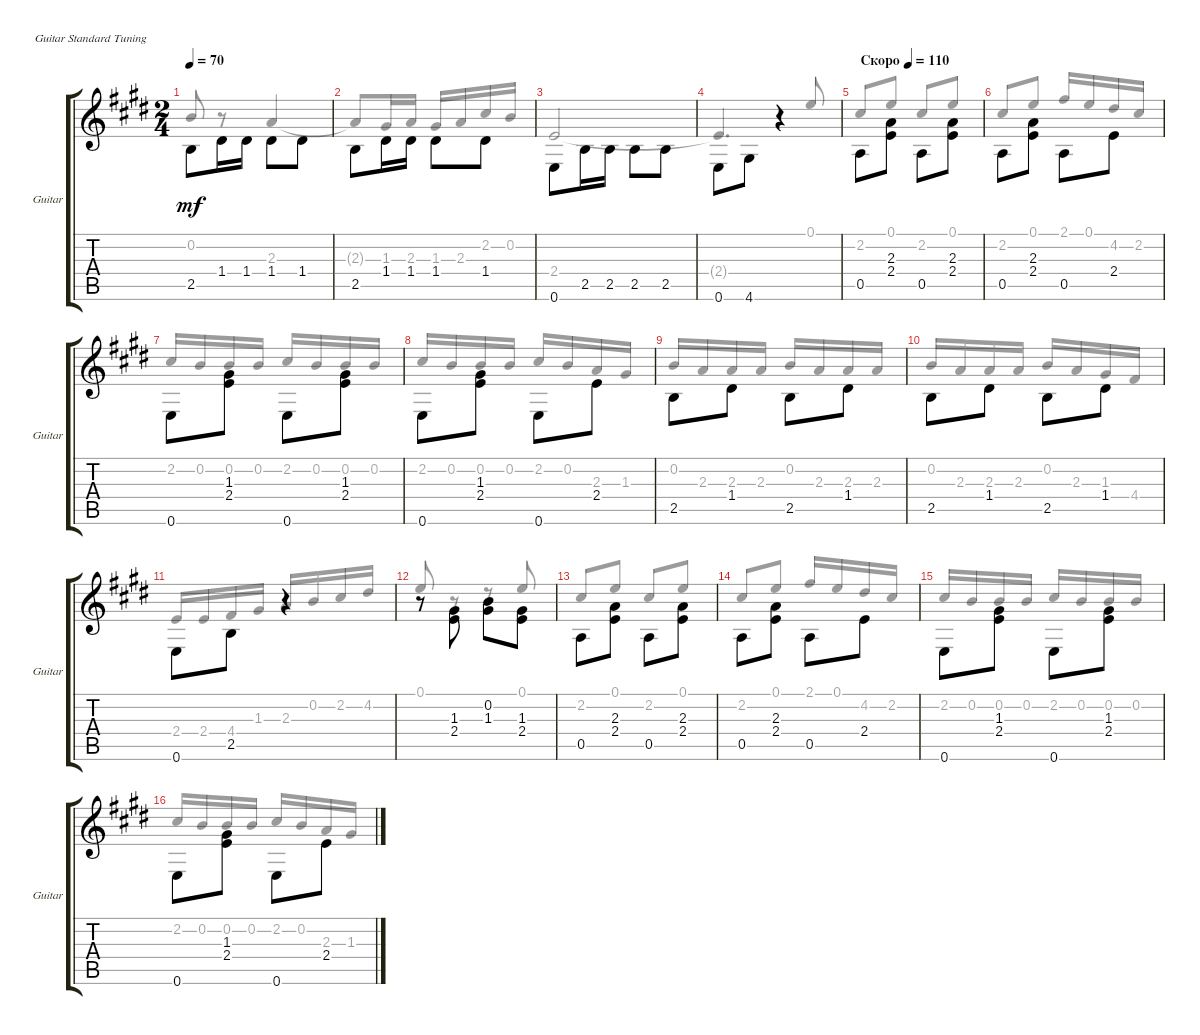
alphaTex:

\defaultSystemsLayout 4
\bracketExtendMode groupsimilarinstruments
\useSystemSignSeparator
\singleTrackTrackNamePolicy allsystems
\multiTrackTrackNamePolicy allsystems
\firstSystemTrackNameOrientation horizontal
\otherSystemsTrackNameOrientation horizontal
\track ("Guitar" "Guitar") {instrument acousticguitarsteel}
\staff {score tabs}
\tuning (E4 B3 G3 D3 A2 E2)
\voice
\ts (2 4)
\tempo 70
\clef g2
\ks e
2.5.8{dy mf beam invert} 1.4.16 1.4.16 1.4.8{beam invert} 1.4.8 |
2.5.8{beam invert} 1.4.16 1.4.16 1.4.8{beam invert} 1.4.8 |
0.6.8{beam invert} 2.5.16 2.5.16 2.5.8{beam invert} 2.5.8 |
0.6.8{beam invert} 4.6.8 r.4{beam invert} |
\tempo (110 "Скоро")
0.5.8{beam invert} (2.4 2.3).8 0.5.8{beam invert} (2.4 2.3).8 |
0.5.8{beam invert} (2.4 2.3).8 0.5.8{beam invert} 2.4.8 |
0.6.8{beam invert} (2.4 1.3).8 0.6.8{beam invert} (2.4 1.3).8 |
0.6.8{beam invert} (2.4 1.3).8 0.6.8{beam invert} 2.4.8 |
2.5.8{beam invert} 1.4.8 2.5.8{beam invert} 1.4.8 |
2.5.8{beam invert} 1.4.8 2.5.8{beam invert} 1.4.8 |
0.6.8{beam invert} 2.5.8 r.4{beam invert} |
r.8{beam invert} (2.4 1.3).8{beam invert} (1.3 0.2).8{beam invert} (2.4 1.3).8 |
0.5.8{beam invert} (2.4 2.3).8 0.5.8{beam invert} (2.4 2.3).8 |
0.5.8{beam invert} (2.4 2.3).8 0.5.8{beam invert} 2.4.8 |
0.6.8{beam invert} (2.4 1.3).8 0.6.8{beam invert} (2.4 1.3).8 |
0.6.8{beam invert} (2.4 1.3).8 0.6.8{beam invert} 2.4.8
\voice
\clef g2
\ottava regular
\simile none
\ks e
0.2.8{dy mf beam invert} r.8{beam invert} 2.3.4{beam invert} |
2.3{t}.8{beam invert} 1.3.16 2.3.16 1.3.16{beam invert} 2.3.16 2.2.16 0.2.16 |
2.4.2{beam invert} |
2.4{t}.4{d beam invert} 0.1.8{beam invert} |
2.2.8{beam invert} 0.1.8 2.2.8{beam invert} 0.1.8 |
2.2.8{beam invert} 0.1.8 2.1.16{beam invert} 0.1.16 4.2.16 2.2.16 |
2.2.16{beam invert} 0.2.16 0.2.16 0.2.16 2.2.16{beam invert} 0.2.16 0.2.16 0.2.16 |
2.2.16{beam invert} 0.2.16 0.2.16 0.2.16 2.2.16{beam invert} 0.2.16 2.3.16 1.3.16 |
0.2.16{beam invert} 2.3.16 2.3.16 2.3.16 0.2.16{beam invert} 2.3.16 2.3.16 2.3.16 |
0.2.16{beam invert} 2.3.16 2.3.16 2.3.16 0.2.16{beam invert} 2.3.16 1.3.16 4.4.16 |
2.4.16{beam invert} 2.4.16 4.4.16 1.3.16 2.3.16{beam invert} 0.2.16 2.2.16 4.2.16 |
0.1.8{beam invert} r.8{beam invert} r.8{beam invert} 0.1.8{beam invert} |
2.2.8{beam invert} 0.1.8 2.2.8{beam invert} 0.1.8 |
2.2.8{beam invert} 0.1.8 2.1.16{beam invert} 0.1.16 4.2.16 2.2.16 |
2.2.16{beam invert} 0.2.16 0.2.16 0.2.16 2.2.16{beam invert} 0.2.16 0.2.16 0.2.16 |
2.2.16{beam invert} 0.2.16 0.2.16 0.2.16 2.2.16{beam invert} 0.2.16 2.3.16 1.3.16
